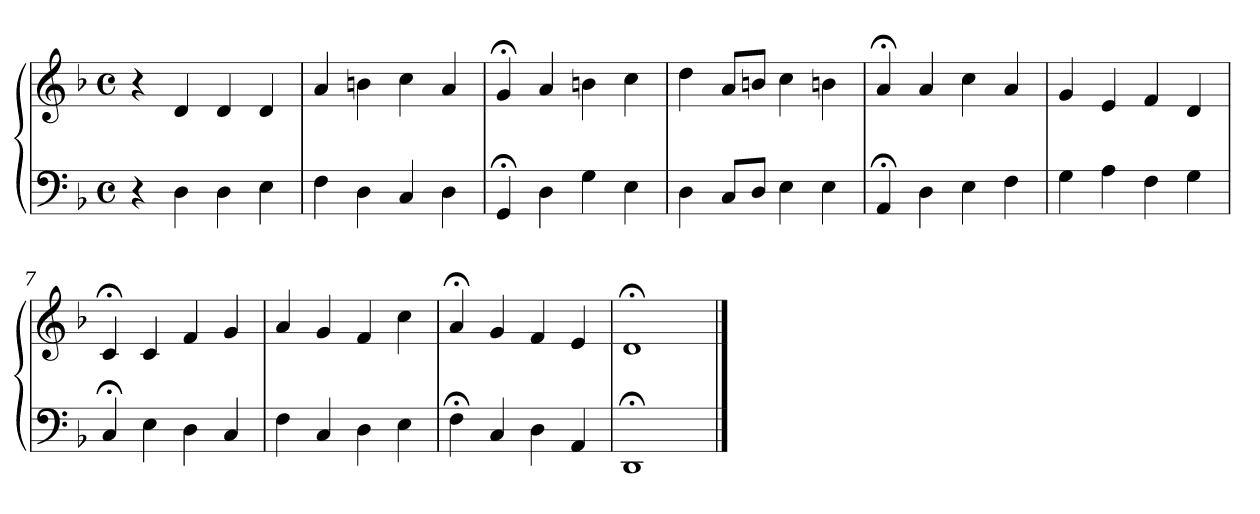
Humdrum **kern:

**kern	**kern
*part1	*part1
*staff2	*staff1
*clefF4	*clefG2
*k[b-]	*k[b-]
*M4/4	*M4/4
*met(c)	*met(c)
=1	=1
4r	4r
4D	4d
4D	4d
4E	4d
=2	=2
4F	4a
4D	4bn
4C	4cc
4D	4a
=3	=3
4GG;<	4g;<
4D	4a
4G	4bn
4E	4cc
=4	=4
4D	4dd
8CL	8aL
8DJ	8bnJ
4E	4cc
4E	4bn
=5	=5
4AA;<	4a;<
4D	4a
4E	4cc
4F	4a
=6	=6
4G	4g
4A	4e
4F	4f
4G	4d
=7	=7
4C;<	4c;<
4E	4c
4D	4f
4C	4g
!!LO:LB:g=z
=8	=8
4F	4a
4C	4g
4D	4f
4E	4cc
=9	=9
4F;<	4a;<
4C	4g
4D	4f
4AA	4e
=10	=10
1DD;<	1d;<
==	==
*-	*-
